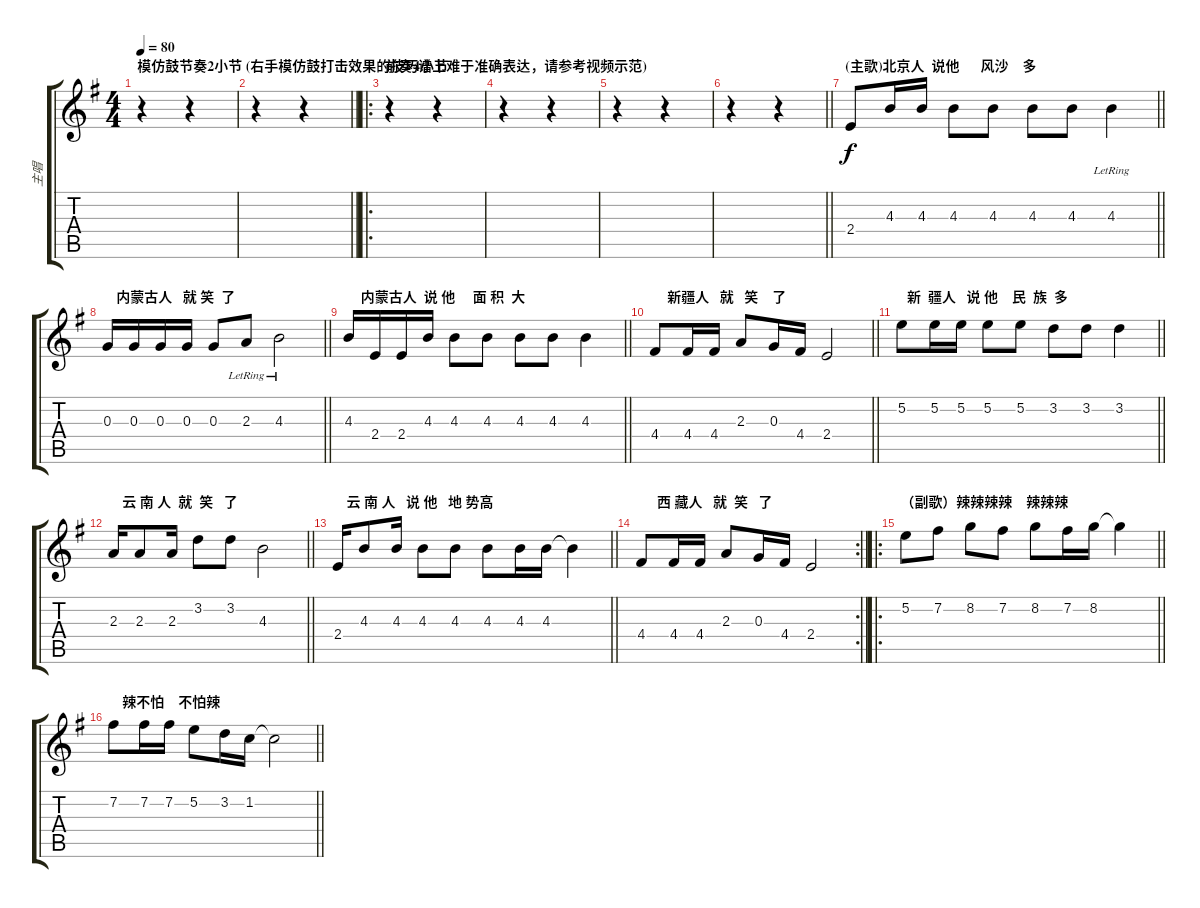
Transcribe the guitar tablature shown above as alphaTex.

\track ("主唱" "主唱") {instrument guitarharmonics}
\staff {score tabs}
\tuning (E4 B3 G3 D3 A2 E2) {hide}
\ts (4 4)
\section ("" "模仿鼓节奏2小节 (右手模仿鼓打击效果的技巧谱上难于准确表达，请参考视频示范)")
\tempo 80
\clef g2
\ks g
r.4{dy f instrument guitarharmonics} r.4 |
\barLineRight lightlight
r.4 r.4 |
\ro
\section ("" "前奏4小节")
r.4 r.4 |
r.4 r.4 |
r.4 r.4 |
\barLineRight lightlight
r.4 r.4 |
\section ("" "(主歌)北京人  说他  　风沙　多")
\barLineRight lightlight
2.4.8 4.3.16 4.3.16 4.3.8 4.3.8 4.3.8 4.3.8 4.3{lr}.4 |
\section ("" "    内蒙古人   就 笑  了")
\barLineRight lightlight
0.3.16 0.3.16 0.3.16 0.3.16 0.3.8 2.3{lr}.8 4.3{lr}.2 |
\section ("" "     内蒙古人  说 他     面 积  大")
\barLineRight lightlight
4.3.16 2.4.16 2.4.16 4.3.16 4.3.8 4.3.8 4.3.8 4.3.8 4.3.4 |
\section ("" "     新疆人   就   笑    了")
\barLineRight lightlight
4.4.8 4.4.16 4.4.16 2.3.8 0.3.16 4.4.16 2.4.2 |
\section ("" "   新  疆人   说 他    民  族  多")
\barLineRight lightlight
5.2.8 5.2.16 5.2.16 5.2.8 5.2.8 3.2.8 3.2.8 3.2.4 |
\section ("" "    云 南 人  就  笑   了")
\barLineRight lightlight
2.3.16 2.3.8 2.3.16 3.2.8 3.2.8 4.3.2 |
\section ("" "    云 南 人   说 他   地 势高")
\barLineRight lightlight
2.4.16 4.3.8 4.3.16 4.3.8 4.3.8 4.3.8 4.3.16 4.3.16 4.3{t}.4 |
\rc 2
\section ("" "      西 藏人   就  笑   了")
\barLineRight lightlight
4.4.8 4.4.16 4.4.16 2.3.8 0.3.16 4.4.16 2.4.2 |
\ro
\section ("" "（副歌）辣辣辣辣　辣辣辣")
\barLineRight lightlight
5.2.8 7.2.8 8.2.8 7.2.8 8.2.8 7.2.16 8.2.16 8.2{t}.4 |
\section ("" "　辣不怕　不怕辣")
\barLineRight lightlight
7.2.8 7.2.16 7.2.16 5.2.8 3.2.16 1.2.16 1.2{t}.2
